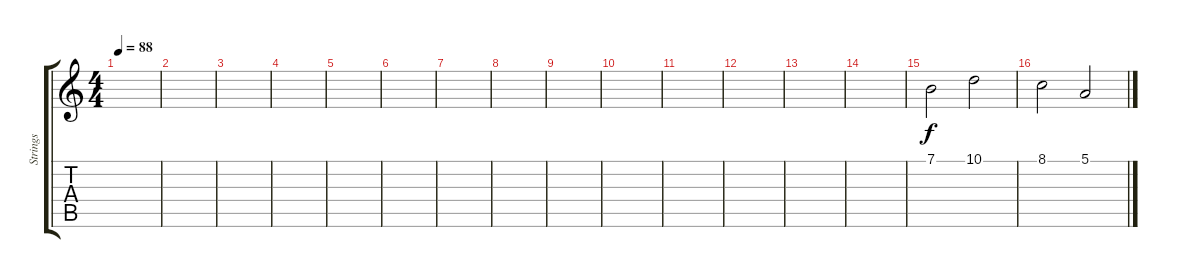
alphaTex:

\track ("Strings" "Strings") {instrument synthstrings1}
\staff {score tabs}
\tuning (E4 B3 G3 D3 A2 E2) {hide}
\ts (4 4)
\tempo 88
\clef g2
\ks c
|
|
|
|
|
|
|
|
|
|
|
|
|
|
7.1.2 10.1.2 |
8.1.2 5.1.2
